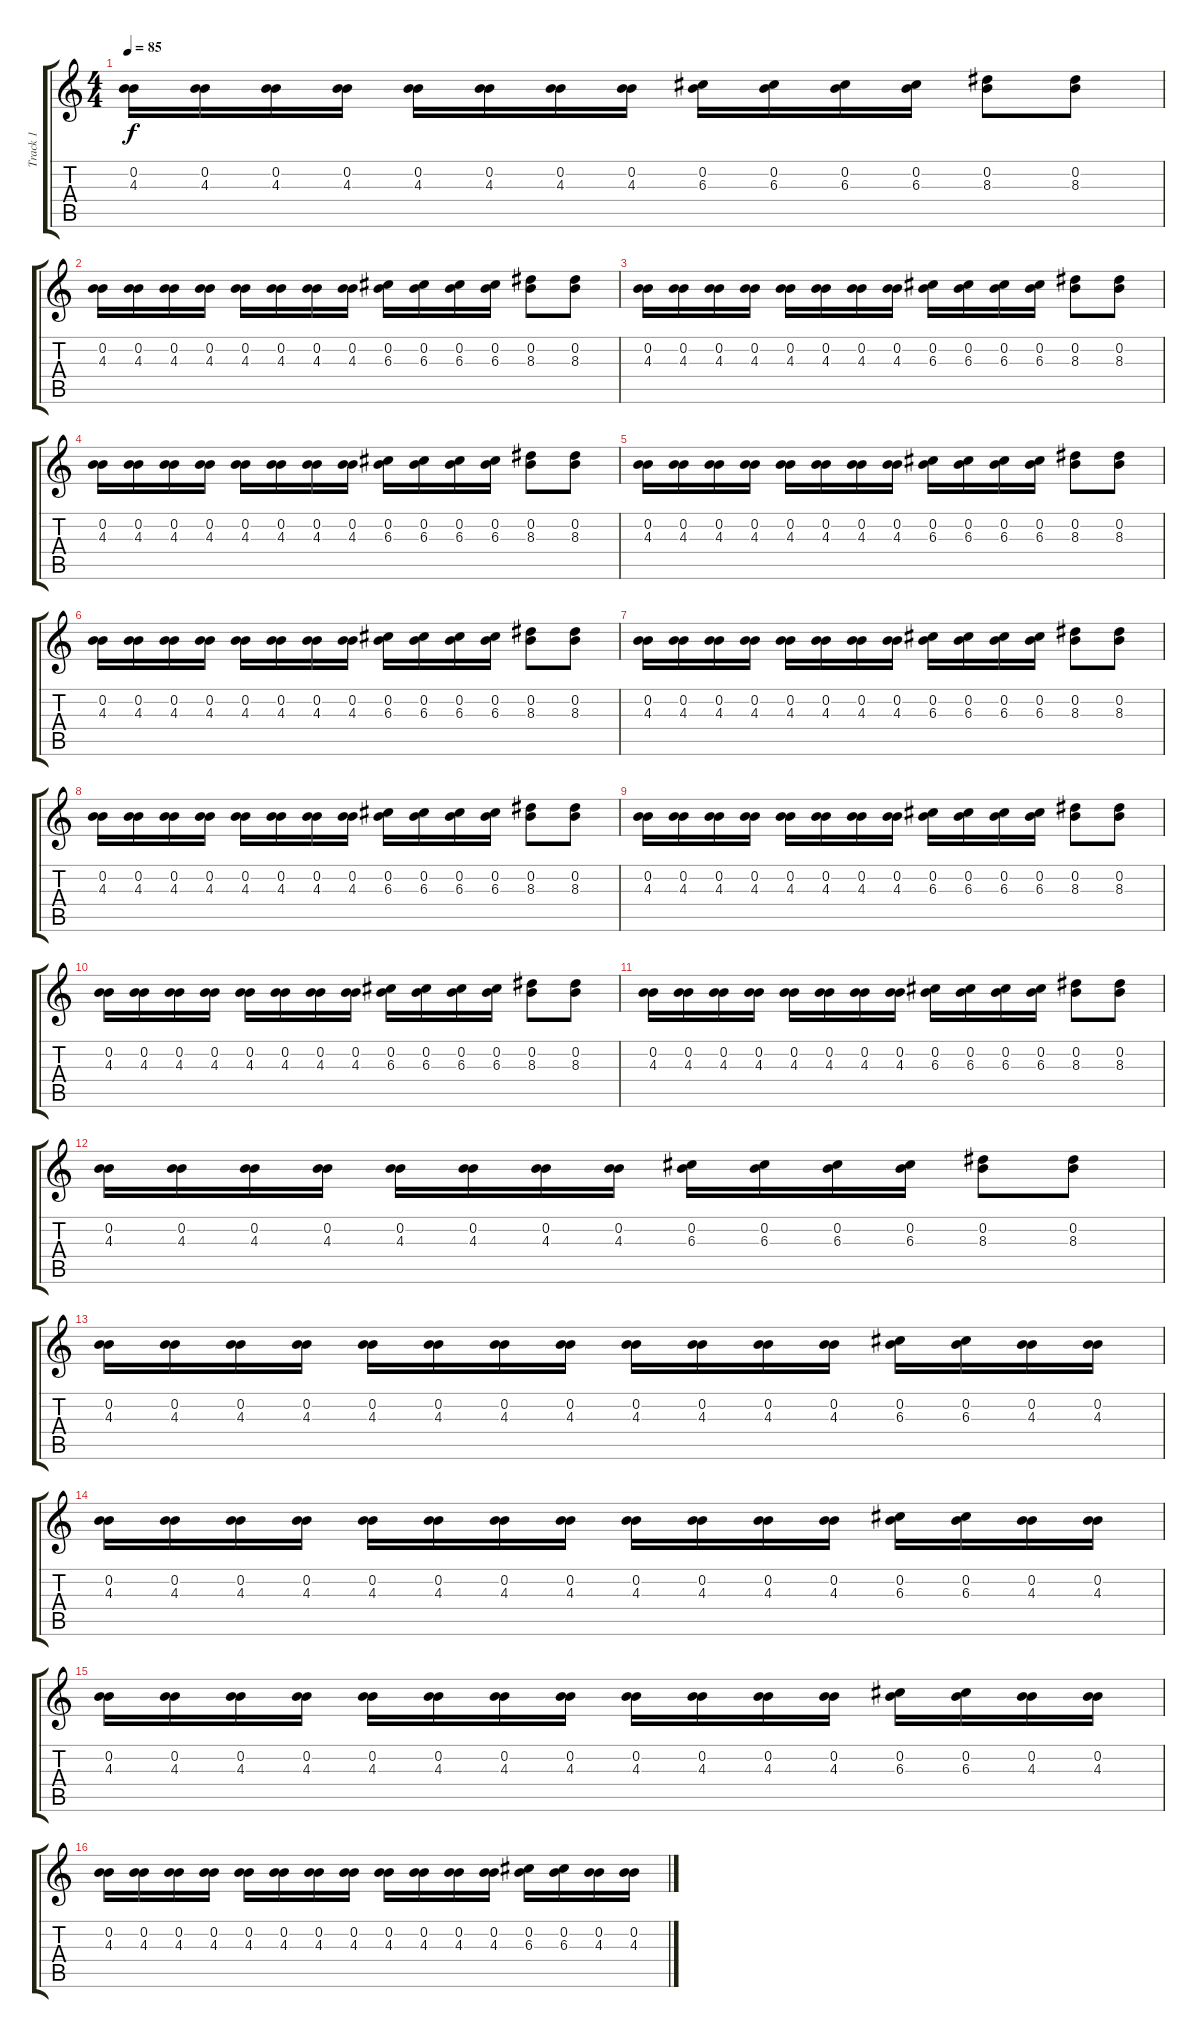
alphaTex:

\track ("Track 1" "Track 1") {instrument overdrivenguitar}
\staff {score tabs}
\tuning (E4 B3 G3 D3 A2 E2) {hide}
\ts (4 4)
\tempo 85
\clef g2
\ks c
(0.2 4.3).16{dy f instrument overdrivenguitar} (0.2 4.3).16 (0.2 4.3).16 (0.2 4.3).16 (0.2 4.3).16 (0.2 4.3).16 (0.2 4.3).16 (0.2 4.3).16 (0.2 6.3).16 (0.2 6.3).16 (0.2 6.3).16 (0.2 6.3).16 (0.2 8.3).8 (0.2 8.3).8 |
(0.2 4.3).16 (0.2 4.3).16 (0.2 4.3).16 (0.2 4.3).16 (0.2 4.3).16 (0.2 4.3).16 (0.2 4.3).16 (0.2 4.3).16 (0.2 6.3).16 (0.2 6.3).16 (0.2 6.3).16 (0.2 6.3).16 (0.2 8.3).8 (0.2 8.3).8 |
(0.2 4.3).16 (0.2 4.3).16 (0.2 4.3).16 (0.2 4.3).16 (0.2 4.3).16 (0.2 4.3).16 (0.2 4.3).16 (0.2 4.3).16 (0.2 6.3).16 (0.2 6.3).16 (0.2 6.3).16 (0.2 6.3).16 (0.2 8.3).8 (0.2 8.3).8 |
(0.2 4.3).16 (0.2 4.3).16 (0.2 4.3).16 (0.2 4.3).16 (0.2 4.3).16 (0.2 4.3).16 (0.2 4.3).16 (0.2 4.3).16 (0.2 6.3).16 (0.2 6.3).16 (0.2 6.3).16 (0.2 6.3).16 (0.2 8.3).8 (0.2 8.3).8 |
(0.2 4.3).16 (0.2 4.3).16 (0.2 4.3).16 (0.2 4.3).16 (0.2 4.3).16 (0.2 4.3).16 (0.2 4.3).16 (0.2 4.3).16 (0.2 6.3).16 (0.2 6.3).16 (0.2 6.3).16 (0.2 6.3).16 (0.2 8.3).8 (0.2 8.3).8 |
(0.2 4.3).16 (0.2 4.3).16 (0.2 4.3).16 (0.2 4.3).16 (0.2 4.3).16 (0.2 4.3).16 (0.2 4.3).16 (0.2 4.3).16 (0.2 6.3).16 (0.2 6.3).16 (0.2 6.3).16 (0.2 6.3).16 (0.2 8.3).8 (0.2 8.3).8 |
(0.2 4.3).16 (0.2 4.3).16 (0.2 4.3).16 (0.2 4.3).16 (0.2 4.3).16 (0.2 4.3).16 (0.2 4.3).16 (0.2 4.3).16 (0.2 6.3).16 (0.2 6.3).16 (0.2 6.3).16 (0.2 6.3).16 (0.2 8.3).8 (0.2 8.3).8 |
(0.2 4.3).16 (0.2 4.3).16 (0.2 4.3).16 (0.2 4.3).16 (0.2 4.3).16 (0.2 4.3).16 (0.2 4.3).16 (0.2 4.3).16 (0.2 6.3).16 (0.2 6.3).16 (0.2 6.3).16 (0.2 6.3).16 (0.2 8.3).8 (0.2 8.3).8 |
(0.2 4.3).16 (0.2 4.3).16 (0.2 4.3).16 (0.2 4.3).16 (0.2 4.3).16 (0.2 4.3).16 (0.2 4.3).16 (0.2 4.3).16 (0.2 6.3).16 (0.2 6.3).16 (0.2 6.3).16 (0.2 6.3).16 (0.2 8.3).8 (0.2 8.3).8 |
(0.2 4.3).16 (0.2 4.3).16 (0.2 4.3).16 (0.2 4.3).16 (0.2 4.3).16 (0.2 4.3).16 (0.2 4.3).16 (0.2 4.3).16 (0.2 6.3).16 (0.2 6.3).16 (0.2 6.3).16 (0.2 6.3).16 (0.2 8.3).8 (0.2 8.3).8 |
(0.2 4.3).16 (0.2 4.3).16 (0.2 4.3).16 (0.2 4.3).16 (0.2 4.3).16 (0.2 4.3).16 (0.2 4.3).16 (0.2 4.3).16 (0.2 6.3).16 (0.2 6.3).16 (0.2 6.3).16 (0.2 6.3).16 (0.2 8.3).8 (0.2 8.3).8 |
(0.2 4.3).16 (0.2 4.3).16 (0.2 4.3).16 (0.2 4.3).16 (0.2 4.3).16 (0.2 4.3).16 (0.2 4.3).16 (0.2 4.3).16 (0.2 6.3).16 (0.2 6.3).16 (0.2 6.3).16 (0.2 6.3).16 (0.2 8.3).8 (0.2 8.3).8 |
(0.2 4.3).16 (0.2 4.3).16 (0.2 4.3).16 (0.2 4.3).16 (0.2 4.3).16 (0.2 4.3).16 (0.2 4.3).16 (0.2 4.3).16 (0.2 4.3).16 (0.2 4.3).16 (0.2 4.3).16 (0.2 4.3).16 (0.2 6.3).16 (0.2 6.3).16 (0.2 4.3).16 (0.2 4.3).16 |
(0.2 4.3).16 (0.2 4.3).16 (0.2 4.3).16 (0.2 4.3).16 (0.2 4.3).16 (0.2 4.3).16 (0.2 4.3).16 (0.2 4.3).16 (0.2 4.3).16 (0.2 4.3).16 (0.2 4.3).16 (0.2 4.3).16 (0.2 6.3).16 (0.2 6.3).16 (0.2 4.3).16 (0.2 4.3).16 |
(0.2 4.3).16 (0.2 4.3).16 (0.2 4.3).16 (0.2 4.3).16 (0.2 4.3).16 (0.2 4.3).16 (0.2 4.3).16 (0.2 4.3).16 (0.2 4.3).16 (0.2 4.3).16 (0.2 4.3).16 (0.2 4.3).16 (0.2 6.3).16 (0.2 6.3).16 (0.2 4.3).16 (0.2 4.3).16 |
(0.2 4.3).16 (0.2 4.3).16 (0.2 4.3).16 (0.2 4.3).16 (0.2 4.3).16 (0.2 4.3).16 (0.2 4.3).16 (0.2 4.3).16 (0.2 4.3).16 (0.2 4.3).16 (0.2 4.3).16 (0.2 4.3).16 (0.2 6.3).16 (0.2 6.3).16 (0.2 4.3).16 (0.2 4.3).16
